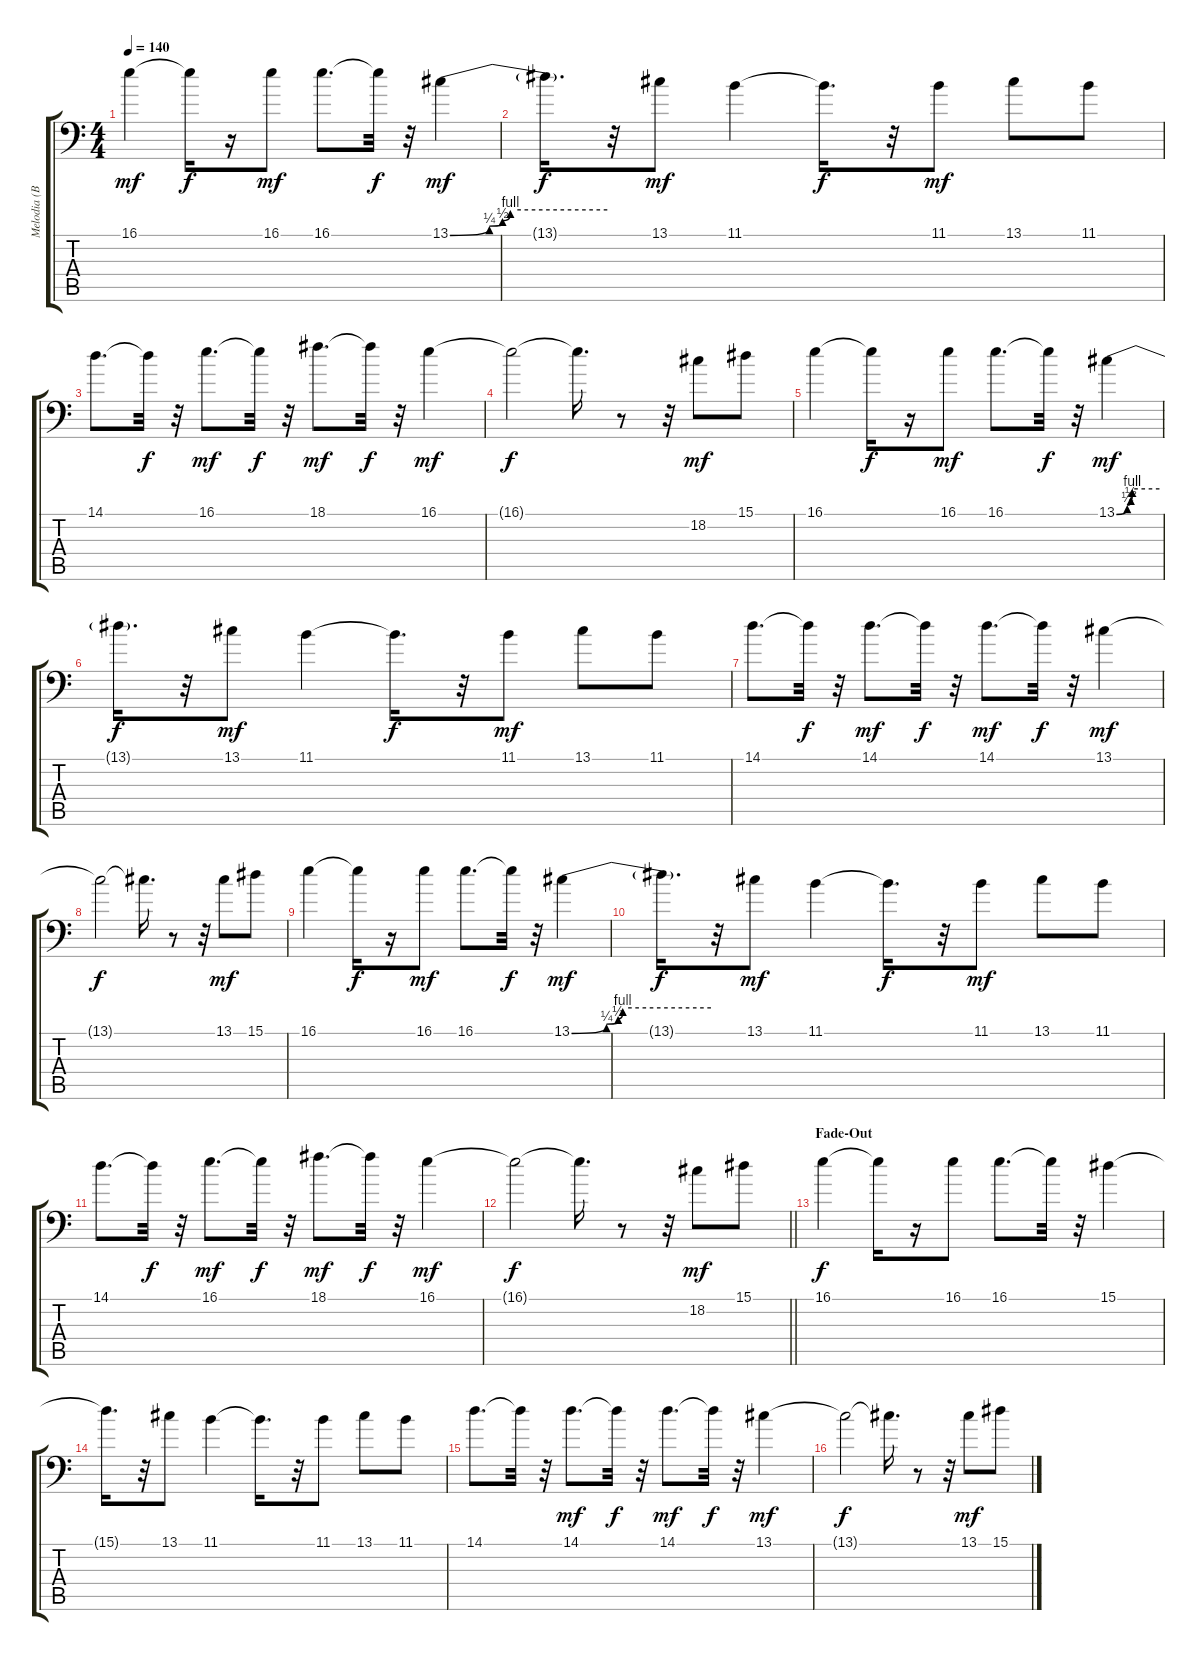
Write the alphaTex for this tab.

\track ("Melodia (Bajo)" "Melodia (B") {instrument fretlessbass}
\staff {score tabs}
\tuning (C3 G2 D2 A1 E1 B0) {hide}
\ts (4 4)
\tempo 140
\clef f4
\ks c
16.1.4{dy mf} 16.1{t}.16{dy f} r.16 16.1.8{dy mf} 16.1.8{d} 16.1{t}.32{dy f} r.32 13.1{be (custom 0 0 15 1 20 2 23 4 60 4)}.4{dy mf} |
13.1{t}.16{d dy f} r.32 13.1.8{dy mf} 11.1.4 11.1{t}.16{d dy f} r.32 11.1.8{dy mf} 13.1.8 11.1.8 |
14.1.8{d} 14.1{t}.32{dy f} r.32 16.1.8{d dy mf} 16.1{t}.32{dy f} r.32 18.1.8{d dy mf} 18.1{t}.32{dy f} r.32 16.1.4{dy mf} |
16.1{t}.2{dy f} 16.1{t}.16{d} r.8 r.32 18.2.8{dy mf} 15.1.8 |
16.1.4 16.1{t}.16{dy f} r.16 16.1.8{dy mf} 16.1.8{d} 16.1{t}.32{dy f} r.32 13.1{be (custom 0 0 15 1 20 2 22 4 60 4)}.4{dy mf} |
13.1{t}.16{d dy f} r.32 13.1.8{dy mf} 11.1.4 11.1{t}.16{d dy f} r.32 11.1.8{dy mf} 13.1.8 11.1.8 |
14.1.8{d} 14.1{t}.32{dy f} r.32 14.1.8{d dy mf} 14.1{t}.32{dy f} r.32 14.1.8{d dy mf} 14.1{t}.32{dy f} r.32 13.1.4{dy mf} |
13.1{t}.2{dy f} 13.1{t}.16{d} r.8 r.32 13.1.8{dy mf} 15.1.8 |
16.1.4 16.1{t}.16{dy f} r.16 16.1.8{dy mf} 16.1.8{d} 16.1{t}.32{dy f} r.32 13.1{be (custom 0 0 15 1 20 2 22 4 60 4)}.4{dy mf} |
13.1{t}.16{d dy f} r.32 13.1.8{dy mf} 11.1.4 11.1{t}.16{d dy f} r.32 11.1.8{dy mf} 13.1.8 11.1.8 |
14.1.8{d} 14.1{t}.32{dy f} r.32 16.1.8{d dy mf} 16.1{t}.32{dy f} r.32 18.1.8{d dy mf} 18.1{t}.32{dy f} r.32 16.1.4{dy mf} |
\barLineRight lightlight
16.1{t}.2{dy f} 16.1{t}.16{d} r.8 r.32 18.2.8{dy mf} 15.1.8 |
\section ("" "Fade-Out")
16.1.4{dy f volume 7} 16.1{t}.16 r.16 16.1.8 16.1.8{d} 16.1{t}.32 r.32 15.1.4 |
15.1{t}.16{d} r.32 13.1.8 11.1.4 11.1{t}.16{d} r.32 11.1.8 13.1.8 11.1.8 |
14.1.8{d} 14.1{t}.32 r.32 14.1.8{d dy mf} 14.1{t}.32{dy f} r.32 14.1.8{d dy mf} 14.1{t}.32{dy f} r.32 13.1.4{dy mf} |
13.1{t}.2{dy f} 13.1{t}.16{d} r.8 r.32 13.1.8{dy mf} 15.1.8
